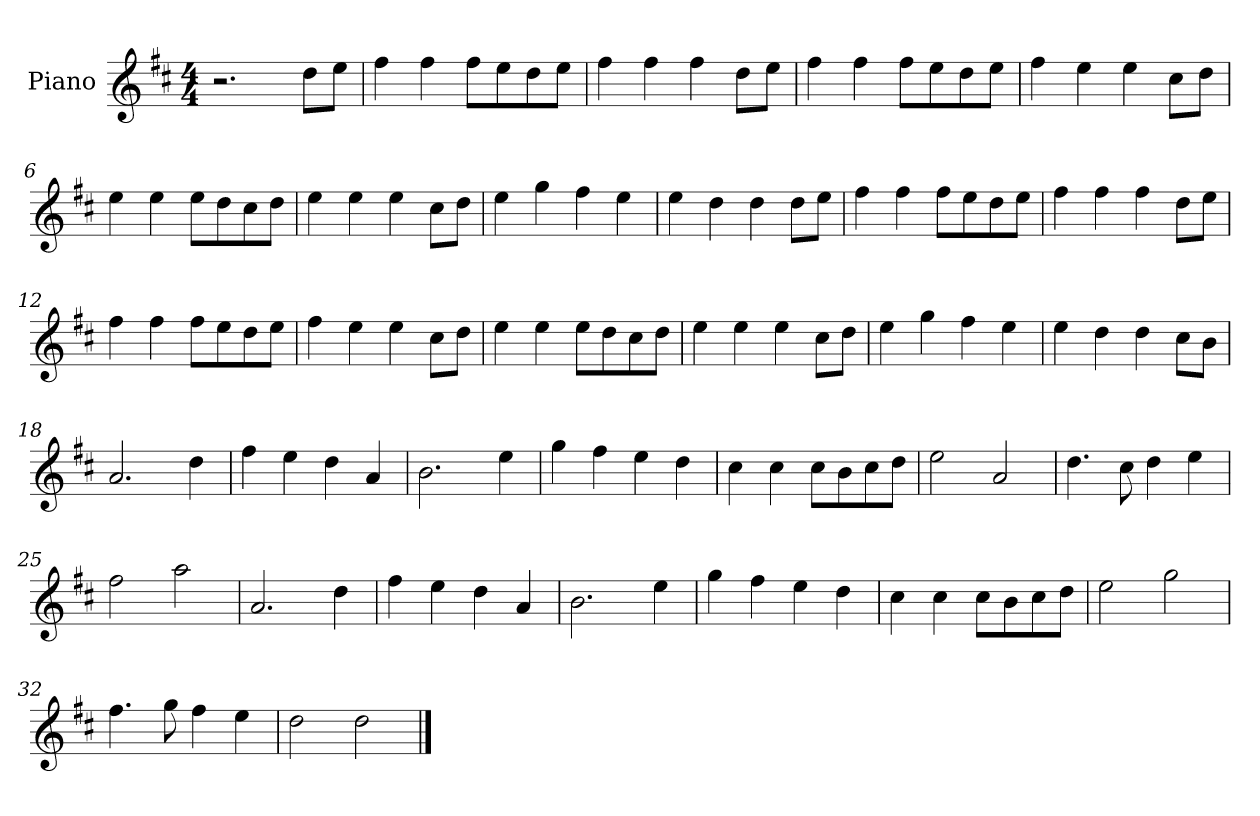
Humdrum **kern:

**kern
*part1
*staff1
*I"Piano
*I'Pno
*clefG2
*k[f#c#]
*M4/4
=1
2.r
8dd\L
8ee\J
=2
4ff#\
4ff#\
8ff#\L
8ee\
8dd\
8ee\J
=3
4ff#\
4ff#\
4ff#\
8dd\L
8ee\J
=4
4ff#\
4ff#\
8ff#\L
8ee\
8dd\
8ee\J
=5
4ff#\
4ee\
4ee\
8cc#\L
8dd\J
=6
4ee\
4ee\
8ee\L
8dd\
8cc#\
8dd\J
=7
4ee\
4ee\
4ee\
8cc#\L
8dd\J
=8
4ee\
4gg\
4ff#\
4ee\
=9
4ee\
4dd\
4dd\
8dd\L
8ee\J
=10
4ff#\
4ff#\
8ff#\L
8ee\
8dd\
8ee\J
=11
4ff#\
4ff#\
4ff#\
8dd\L
8ee\J
=12
4ff#\
4ff#\
8ff#\L
8ee\
8dd\
8ee\J
=13
4ff#\
4ee\
4ee\
8cc#\L
8dd\J
=14
4ee\
4ee\
8ee\L
8dd\
8cc#\
8dd\J
=15
4ee\
4ee\
4ee\
8cc#\L
8dd\J
=16
4ee\
4gg\
4ff#\
4ee\
=17
4ee\
4dd\
4dd\
8cc#\L
8b\J
=18
2.a/
4dd\
=19
4ff#\
4ee\
4dd\
4a/
=20
2.b\
4ee\
=21
4gg\
4ff#\
4ee\
4dd\
=22
4cc#\
4cc#\
8cc#\L
8b\
8cc#\
8dd\J
=23
2ee\
2a/
=24
4.dd\
8cc#\
4dd\
4ee\
=25
2ff#\
2aa\
=26
2.a/
4dd\
=27
4ff#\
4ee\
4dd\
4a/
=28
2.b\
4ee\
=29
4gg\
4ff#\
4ee\
4dd\
=30
4cc#\
4cc#\
8cc#\L
8b\
8cc#\
8dd\J
=31
2ee\
2gg\
=32
4.ff#\
8gg\
4ff#\
4ee\
=33
2dd\
2dd\
==
*-
